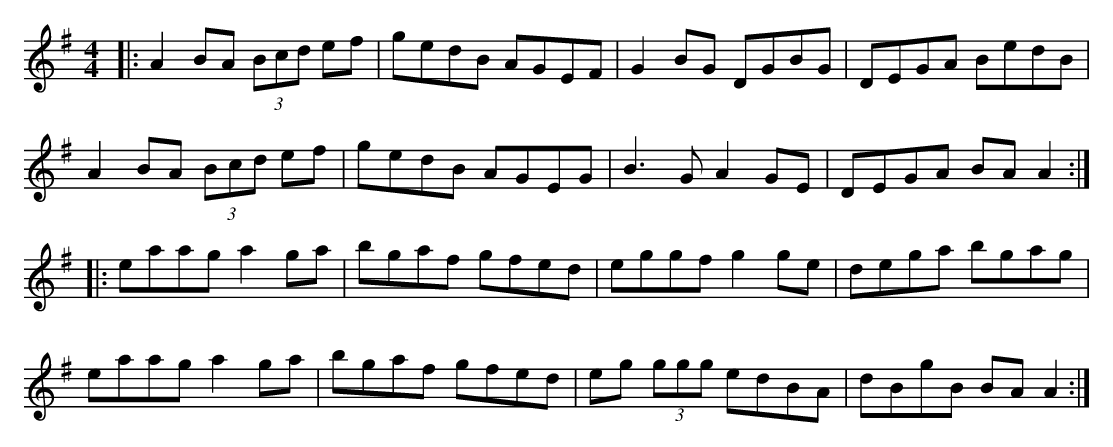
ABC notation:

X:1
M:4/4
K:Ador
|: A2BA (3Bcd ef| gedB AGEF| G2BG DGBG| DEGA BedB|
A2BA (3Bcd ef| gedB AGEG| B3G A2GE| DEGA BAA2:|
|: eaag a2ga| bgaf gfed| eggf g2ge| dega bgag|
eaag a2ga| bgaf gfed| eg (3ggg edBA| dBgB BAA2:|
